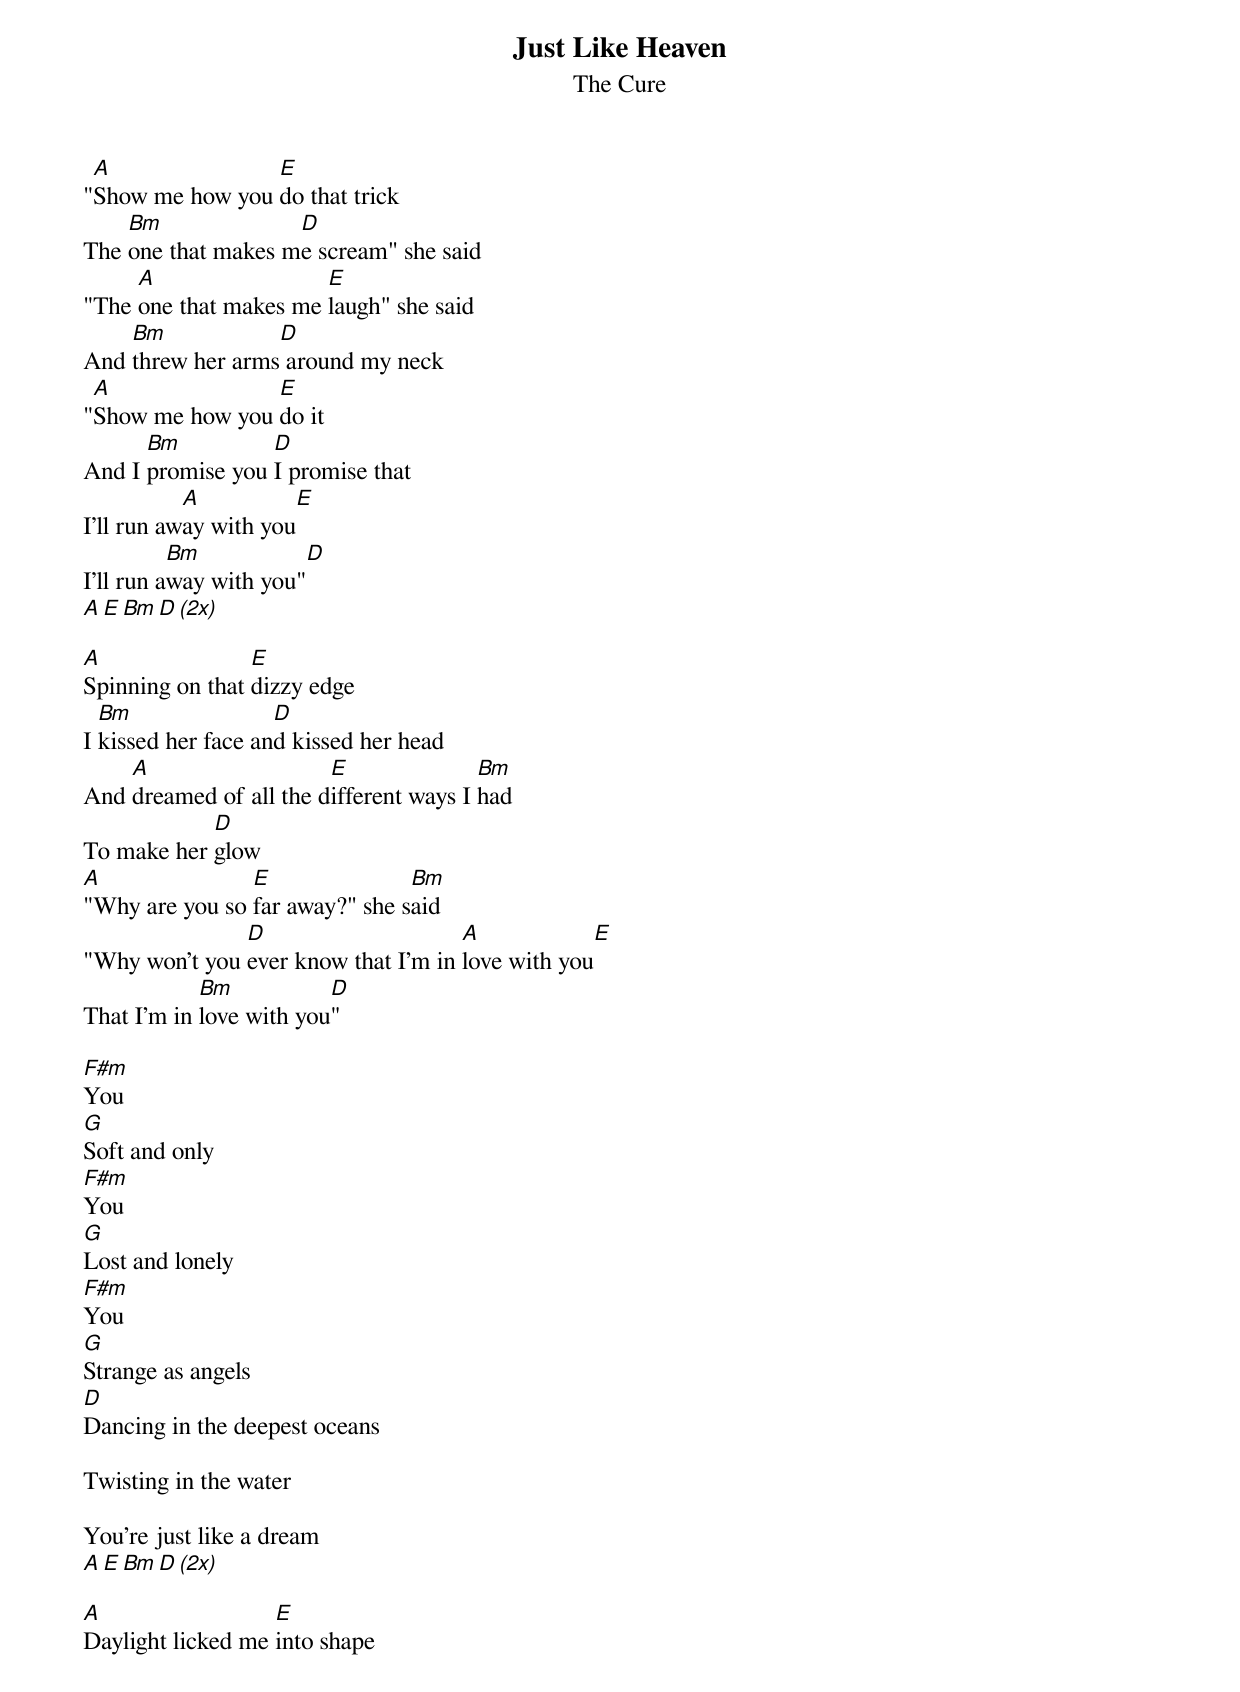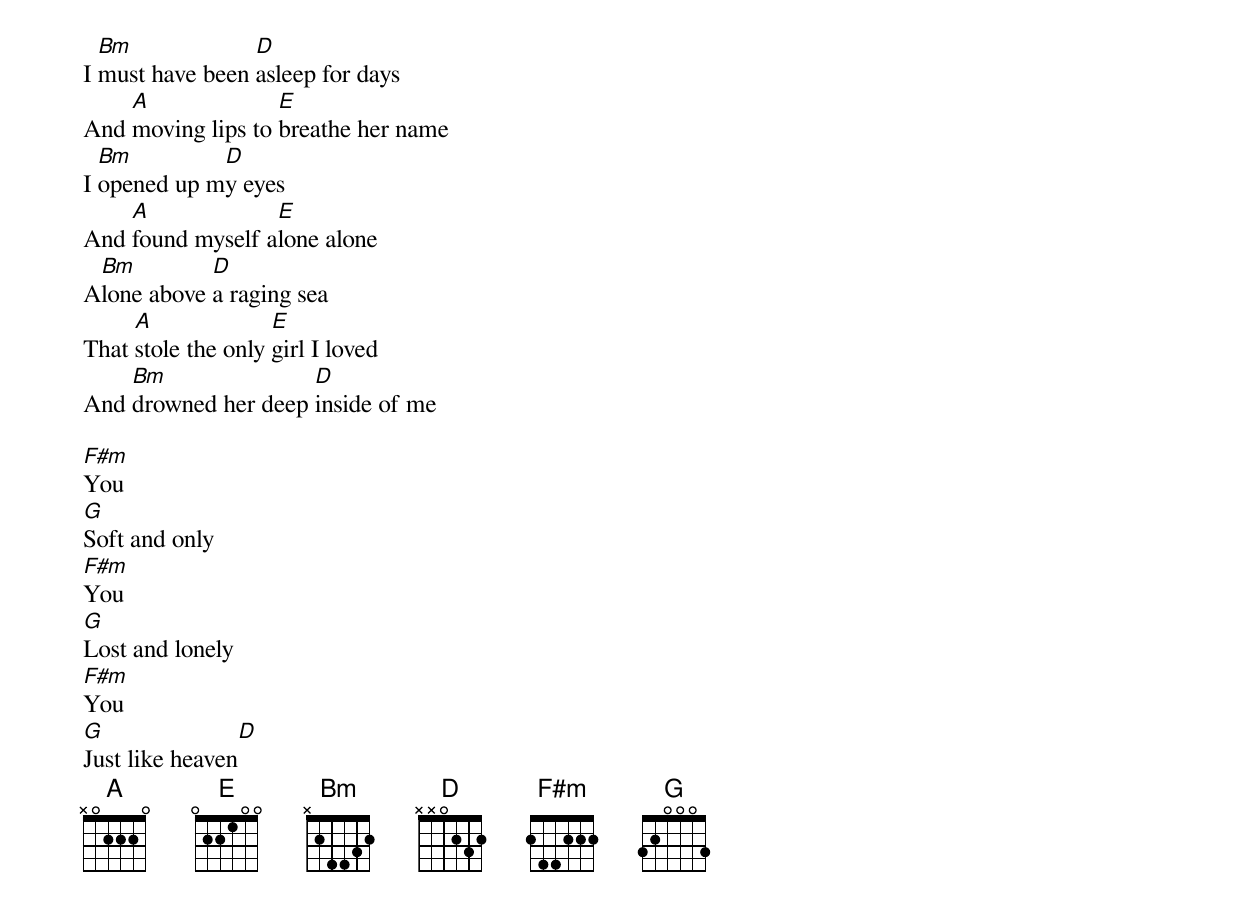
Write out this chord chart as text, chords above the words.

Just Like Heaven
The Cure

 A               E
"Show me how you do that trick
    Bm              D
The one that makes me scream" she said
     A                 E
"The one that makes me laugh" she said
    Bm            D
And threw her arms around my neck
 A               E
"Show me how you do it
      Bm          D
And I promise you I promise that
           A                E
I'll run away with you
          Bm              D
I'll run away with you"
A E Bm D (2x)

A                E
Spinning on that dizzy edge
  Bm                D
I kissed her face and kissed her head
    A                   E               Bm
And dreamed of all the different ways I had
            D
To make her glow
A               E               Bm
"Why are you so far away?" she said
               D                     A            E
"Why won't you ever know that I'm in love with you
            Bm           D
That I'm in love with you"

F#m
You
G
Soft and only
F#m
You
G
Lost and lonely
F#m
You
G
Strange as angels
D
Dancing in the deepest oceans

Twisting in the water

You're just like a dream
A E Bm D (2x)

A                  E
Daylight licked me into shape
  Bm             D
I must have been asleep for days
    A              E
And moving lips to breathe her name
  Bm         D
I opened up my eyes
    A             E
And found myself alone alone
 Bm         D
Alone above a raging sea
     A              E
That stole the only girl I loved
    Bm               D
And drowned her deep inside of me

F#m
You
G
Soft and only
F#m
You
G
Lost and lonely
F#m
You
G                   D
Just like heaven
